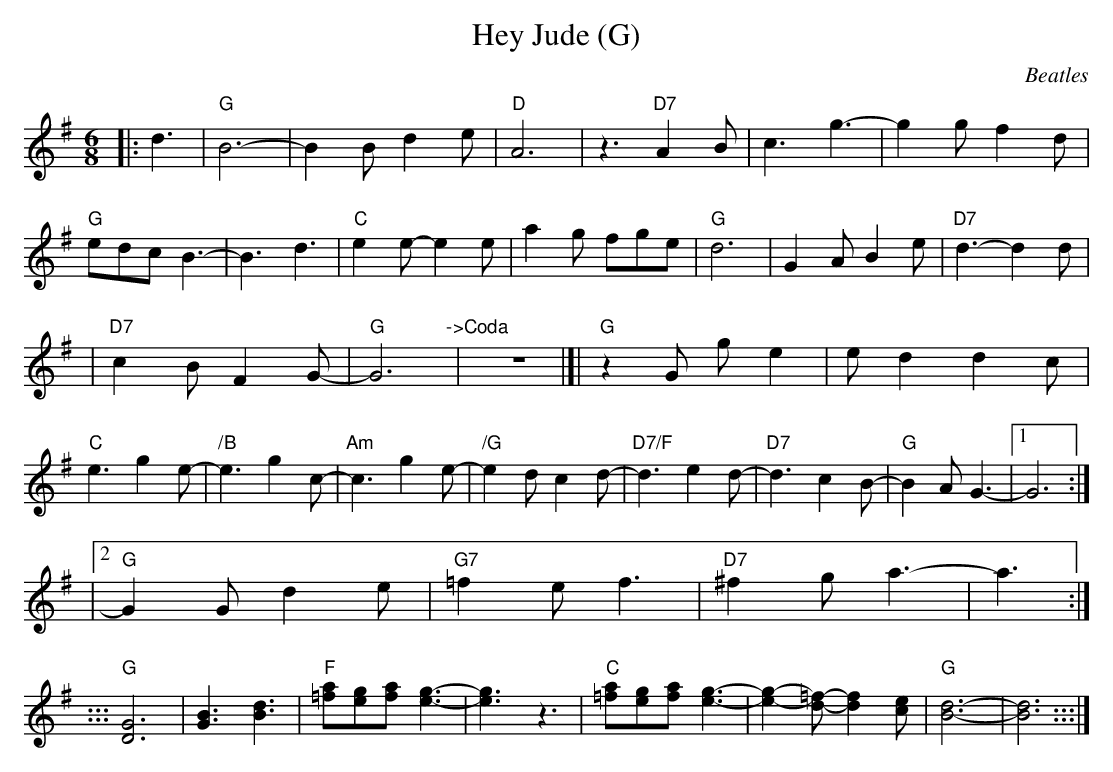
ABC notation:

X:1
T: Hey Jude (G)
C: Beatles
M: 6/8
L: 1/8
K: G
|: d3 \
| "G"B6-  \
| B2B d2e \
| "D"A6  \
| z3 "D7"A2B \
| c3 g3-  \
| g2g f2d \
| "G"edc B3-  \
| B3 d3 \
| "C"e2e- e2e  \
| a2g fge \
| "G"d6  \
| G2A B2e \
| "D7"d3- d2d  |
| "D7"c2B F2G- \
| "G"G6 "->Coda" \
| z6  \
|[| "G"z2G ge2  \
| ed2 d2c \
| "C"e3 g2e-  \
| "/B"e3 g2c- \
| "Am"c3 g2e-  \
| "/G"e2d c2d- \
| "D7/F"d3 e2d- \
| "D7"d3 c2B-  \
| "G"B2A G3- \
|1 G6 :|
|2 "G"G2G d2e \
| "G7"=f2e f3  \
| "D7"^f2g a3-  \
| a3 :| \
"Coda"\
|::: "G"[G6D6]  \
| [B3G3] [d3B3] \
| "F"[a=f][ge][af] [g3-e3-]  \
| [g3e3] z3 \
| "C"[a=f][ge][af] [g3-e3-] \
| [g2-e2-][=f-d-] [f2d2][ec]  \
| "G"[d6-B6-]  \
| [d6B6] :::|
